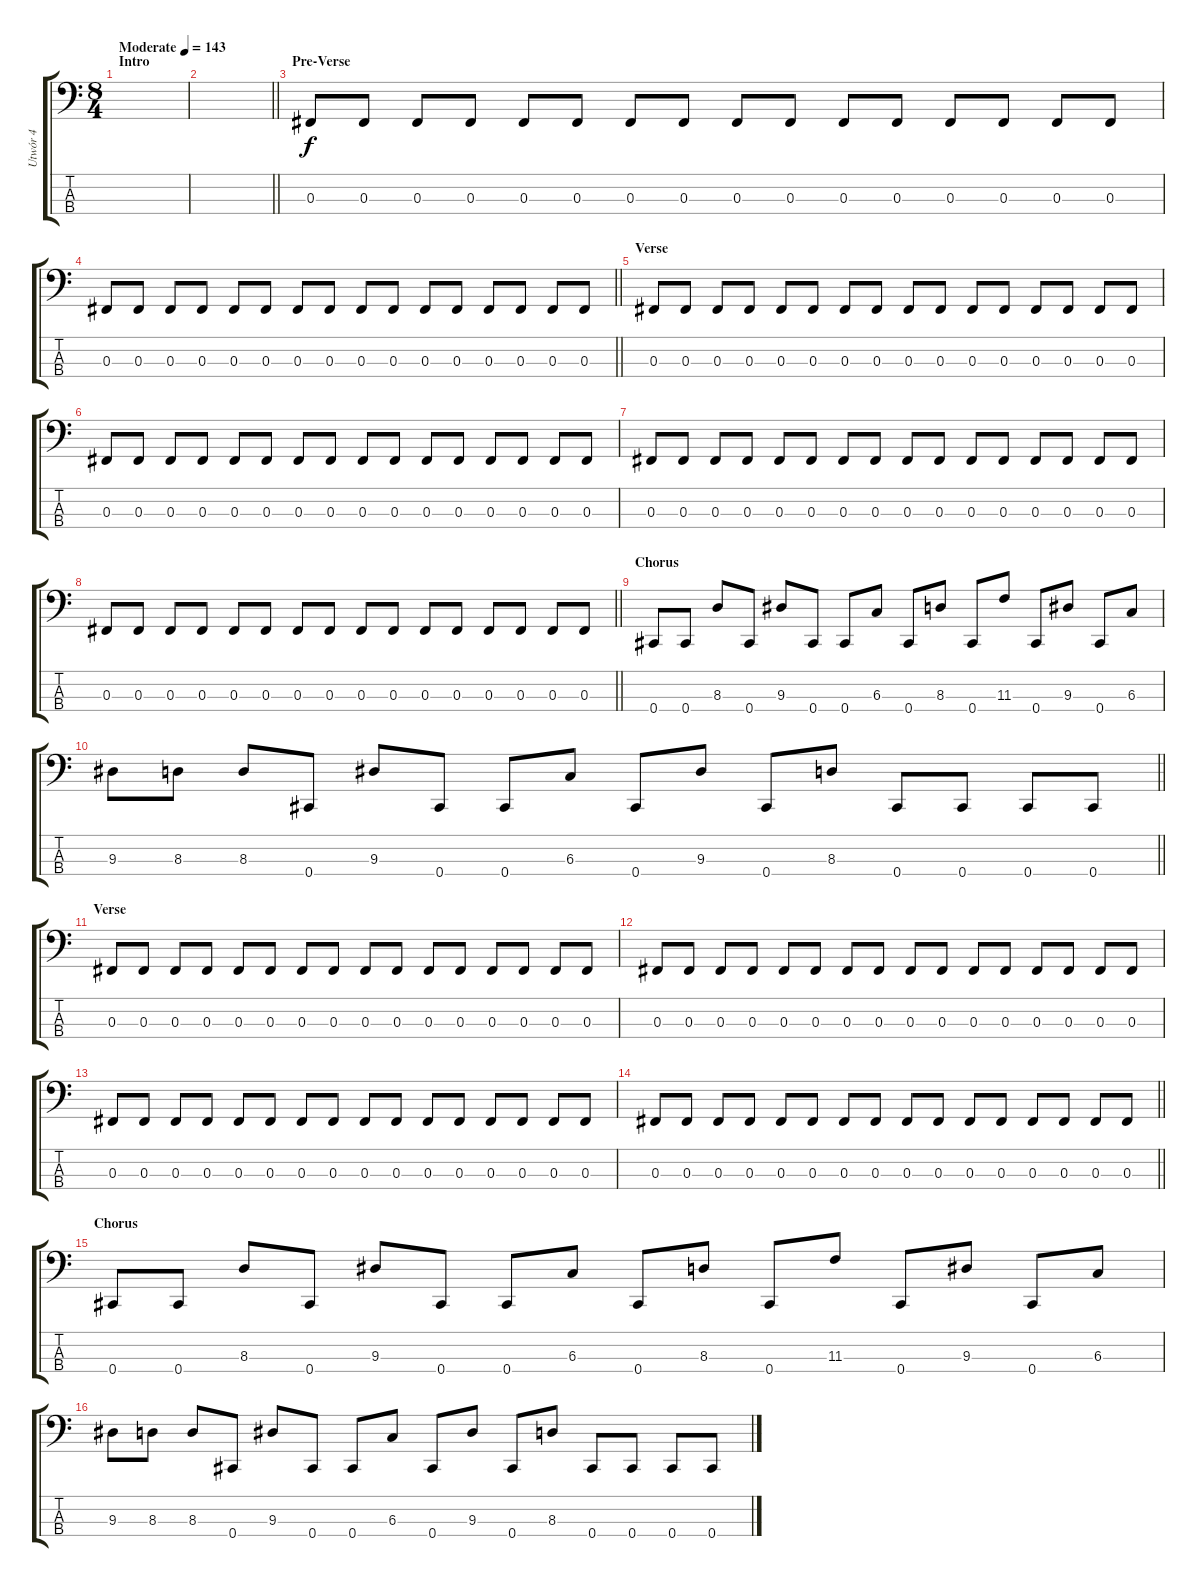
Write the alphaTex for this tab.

\track ("Utwór 4" "Utwór 4") {instrument electricbassfinger}
\staff {score tabs}
\tuning (E2 B1 Gb1 Db1) {hide}
\ts (8 4)
\section ("" "Intro")
\tempo (143 "Moderate")
\clef f4
\ks c
|
\barLineRight lightlight
|
\section ("" "Pre-Verse")
0.3.8 0.3.8 0.3.8 0.3.8 0.3.8 0.3.8 0.3.8 0.3.8 0.3.8 0.3.8 0.3.8 0.3.8 0.3.8 0.3.8 0.3.8 0.3.8 |
\barLineRight lightlight
0.3.8 0.3.8 0.3.8 0.3.8 0.3.8 0.3.8 0.3.8 0.3.8 0.3.8 0.3.8 0.3.8 0.3.8 0.3.8 0.3.8 0.3.8 0.3.8 |
\section ("" "Verse")
0.3.8 0.3.8 0.3.8 0.3.8 0.3.8 0.3.8 0.3.8 0.3.8 0.3.8 0.3.8 0.3.8 0.3.8 0.3.8 0.3.8 0.3.8 0.3.8 |
0.3.8 0.3.8 0.3.8 0.3.8 0.3.8 0.3.8 0.3.8 0.3.8 0.3.8 0.3.8 0.3.8 0.3.8 0.3.8 0.3.8 0.3.8 0.3.8 |
0.3.8 0.3.8 0.3.8 0.3.8 0.3.8 0.3.8 0.3.8 0.3.8 0.3.8 0.3.8 0.3.8 0.3.8 0.3.8 0.3.8 0.3.8 0.3.8 |
\barLineRight lightlight
0.3.8 0.3.8 0.3.8 0.3.8 0.3.8 0.3.8 0.3.8 0.3.8 0.3.8 0.3.8 0.3.8 0.3.8 0.3.8 0.3.8 0.3.8 0.3.8 |
\section ("" "Chorus")
0.4.8 0.4.8 8.3.8 0.4.8 9.3.8 0.4.8 0.4.8 6.3.8 0.4.8 8.3.8 0.4.8 11.3.8 0.4.8 9.3.8 0.4.8 6.3.8 |
\barLineRight lightlight
9.3.8 8.3.8 8.3.8 0.4.8 9.3.8 0.4.8 0.4.8 6.3.8 0.4.8 9.3.8 0.4.8 8.3.8 0.4.8 0.4.8 0.4.8 0.4.8 |
\section ("" "Verse")
0.3.8 0.3.8 0.3.8 0.3.8 0.3.8 0.3.8 0.3.8 0.3.8 0.3.8 0.3.8 0.3.8 0.3.8 0.3.8 0.3.8 0.3.8 0.3.8 |
0.3.8 0.3.8 0.3.8 0.3.8 0.3.8 0.3.8 0.3.8 0.3.8 0.3.8 0.3.8 0.3.8 0.3.8 0.3.8 0.3.8 0.3.8 0.3.8 |
0.3.8 0.3.8 0.3.8 0.3.8 0.3.8 0.3.8 0.3.8 0.3.8 0.3.8 0.3.8 0.3.8 0.3.8 0.3.8 0.3.8 0.3.8 0.3.8 |
\barLineRight lightlight
0.3.8 0.3.8 0.3.8 0.3.8 0.3.8 0.3.8 0.3.8 0.3.8 0.3.8 0.3.8 0.3.8 0.3.8 0.3.8 0.3.8 0.3.8 0.3.8 |
\section ("" "Chorus")
0.4.8 0.4.8 8.3.8 0.4.8 9.3.8 0.4.8 0.4.8 6.3.8 0.4.8 8.3.8 0.4.8 11.3.8 0.4.8 9.3.8 0.4.8 6.3.8 |
9.3.8 8.3.8 8.3.8 0.4.8 9.3.8 0.4.8 0.4.8 6.3.8 0.4.8 9.3.8 0.4.8 8.3.8 0.4.8 0.4.8 0.4.8 0.4.8
